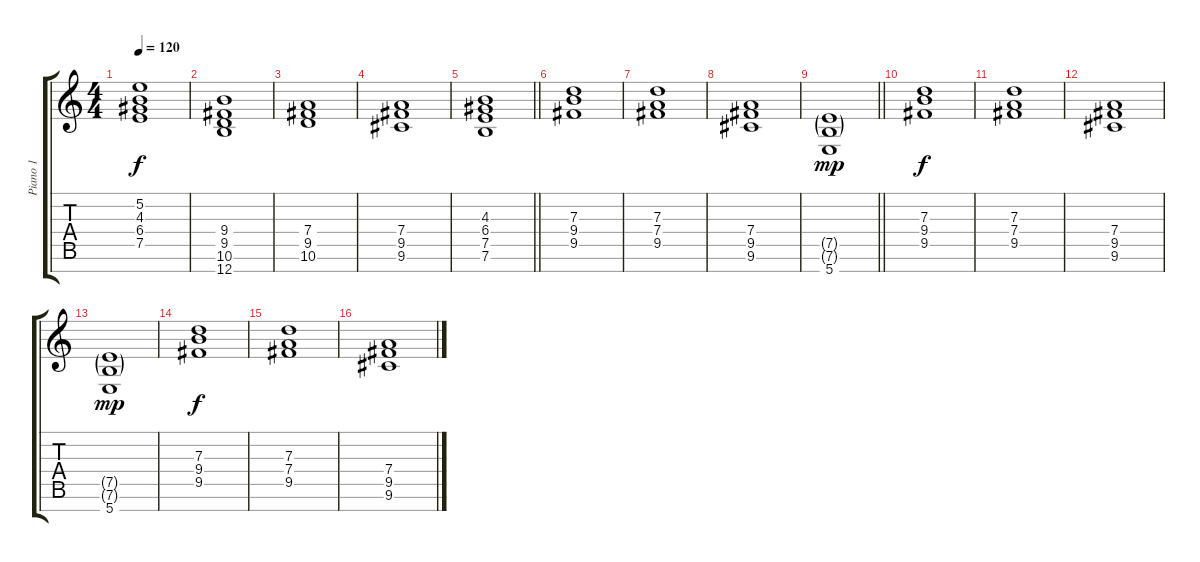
\track ("Piano 1" "Piano 1") {instrument acousticgrandpiano}
\staff {score tabs}
\tuning (E5 B4 G4 D4 A3 E3 B2) {hide}
\ts (4 4)
\tempo 120
\clef g2
\ks c
(5.2 4.3 6.4 7.5).1{dy f} |
(9.4 9.5 10.6 12.7).1 |
(7.4 9.5 10.6).1 |
(7.4 9.5 9.6).1 |
\barLineRight lightlight
(4.3 6.4 7.5 7.6).1 |
\section ("" "")
(7.3 9.4 9.5).1 |
(7.3 7.4 9.5).1 |
(7.4 9.5 9.6).1 |
\barLineRight lightlight
(7.5{g} 7.6{g} 5.7).1{dy mp} |
\section ("" "")
(7.3 9.4 9.5).1{dy f} |
(7.3 7.4 9.5).1 |
(7.4 9.5 9.6).1 |
(7.5{g} 7.6{g} 5.7).1{dy mp} |
(7.3 9.4 9.5).1{dy f} |
(7.3 7.4 9.5).1 |
(7.4 9.5 9.6).1
